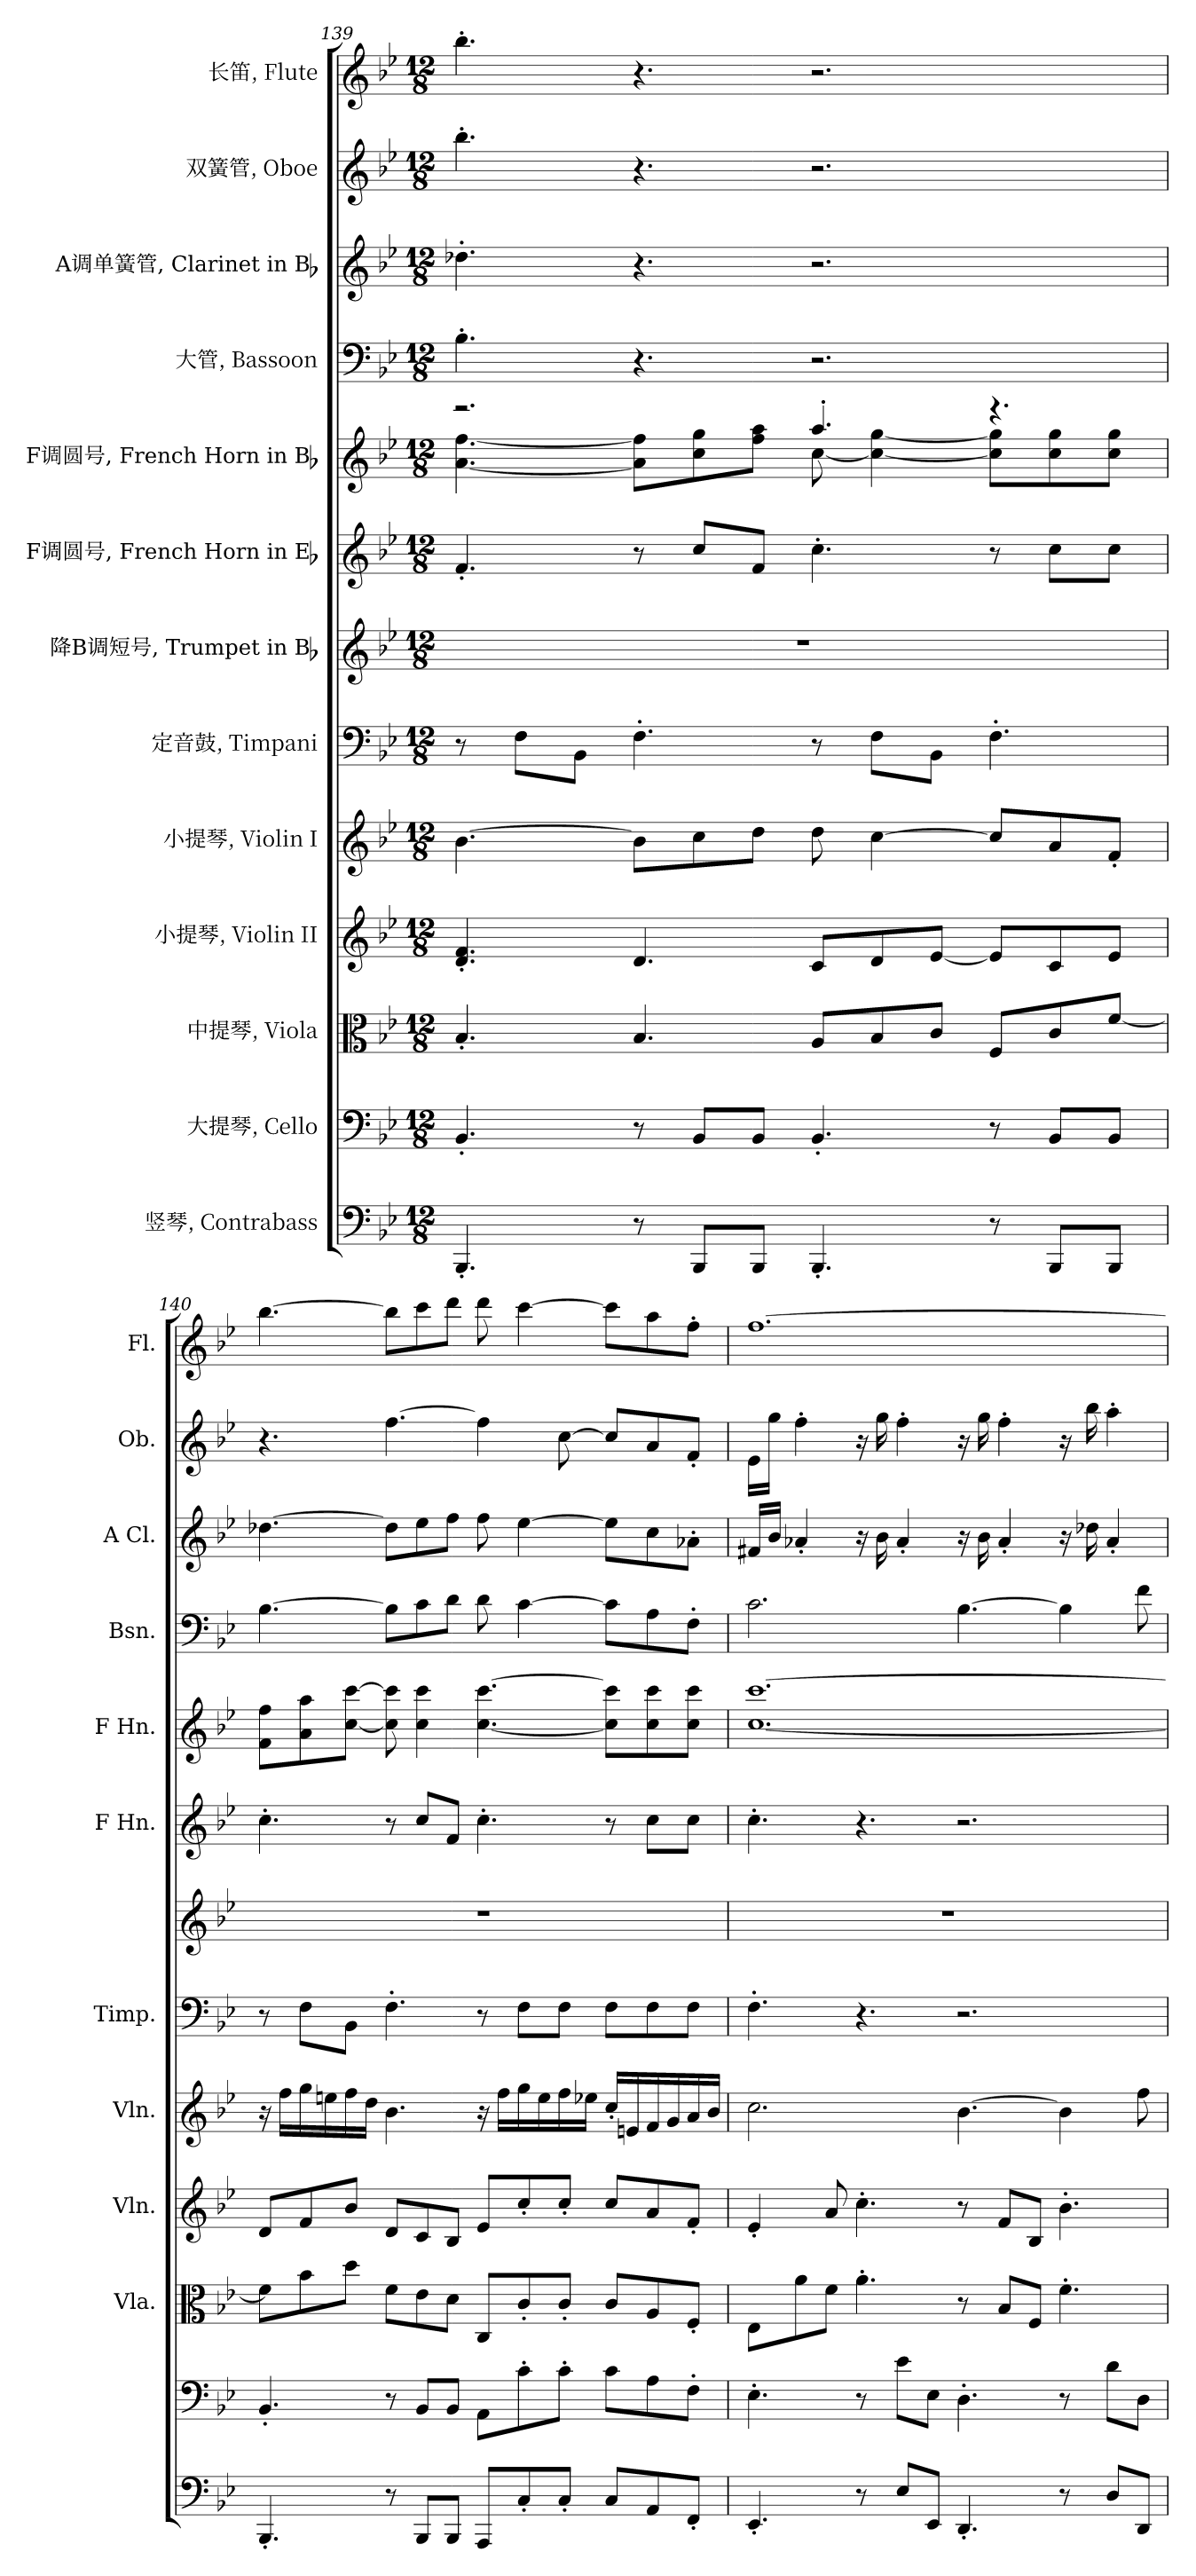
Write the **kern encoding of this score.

**kern	**kern	**kern	**kern	**kern	**kern	**kern	**kern	**kern	**kern	**kern	**kern	**kern
*part13	*part12	*part11	*part10	*part9	*part8	*part7	*part6	*part5	*part4	*part3	*part2	*part1
*staff13	*staff12	*staff11	*staff10	*staff9	*staff8	*staff7	*staff6	*staff5	*staff4	*staff3	*staff2	*staff1
*I"竖琴, Contrabass	*I"大提琴, Cello	*I"中提琴, Viola	*I"小提琴, Violin II	*I"小提琴, Violin I	*I"定音鼓, Timpani	*I"降B调短号, Trumpet in B-flat	*I"F调圆号, French Horn in E-flat	*I"F调圆号, French Horn in B-flat	*I"大管, Bassoon	*I"A调单簧管, Clarinet in B-flat	*I"双簧管, Oboe	*I"长笛, Flute
*	*	*I'Vla.	*I'Vln.	*I'Vln.	*I'Timp.	*	*I'F Hn.	*I'F Hn.	*I'Bsn.	*I'A Cl.	*I'Ob.	*I'Fl.
*clefF4	*clefF4	*clefC3	*clefG2	*clefG2	*clefF4	*clefG2	*clefG2	*clefG2	*clefF4	*clefG2	*clefG2	*clefG2
*	*	*	*	*	*	*ITrd1c2	*ITrd4c7	*ITrd4c7	*	*ITrd2c3	*	*
*k[b-e-]	*k[b-e-]	*k[b-e-]	*k[b-e-]	*k[b-e-]	*k[b-e-]	*k[b-e-a-d-]	*k[b-e-a-]	*k[b-e-a-]	*k[b-e-]	*k[f#]	*k[b-e-]	*k[b-e-]
*M12/8	*M12/8	*M12/8	*M12/8	*M12/8	*M12/8	*M12/8	*M12/8	*M12/8	*M12/8	*M12/8	*M12/8	*M12/8
=139	=139	=139	=139	=139	=139	=139	=139	=139	=139	=139	=139	=139
*	*	*	*	*	*	*	*	*^	*	*	*	*
4.BBB-'/	4.BB-'/	4.B-'/	4.d/' 4.f/'	[4.b-\	8r	1.r	4.B-'/	2.r	[4.d\ [4.b-\	4.B-'\	4.b-X'\	4.bb-'\	4.bb-'\
.	.	.	.	.	8F\L	.	.	.	.	.	.	.	.
.	.	.	.	.	8BB-\J	.	.	.	.	.	.	.	.
8r	8r	4.B-/	4.d/	8b-\L]	4.F'\	.	8r	.	8d\] 8b-\]L	4.r	4.r	4.r	4.r
8BBB-/L	8BB-/L	.	.	8cc\	.	.	8f/L	.	8f\ 8cc\	.	.	.	.
8BBB-/J	8BB-/J	.	.	8dd\J	.	.	8B-/J	.	8b-\ 8dd\J	.	.	.	.
4.BBB-'/	4.BB-'/	8A/L	8c/L	8dd\	8r	.	4.f'\	4.dd'/	[8f\	2.r	2.r	2.r	2.r
.	.	8B-/	8d/	[4cc\	8F\L	.	.	.	4f\_ [4cc\	.	.	.	.
.	.	8c/J	[8e-/J	.	8BB-\J	.	.	.	.	.	.	.	.
8r	8r	8F/L	8e-/L]	8cc/L]	4.F'\	.	8r	4.r	8f\] 8cc\]L	.	.	.	.
8BBB-/L	8BB-/L	8c/	8c/	8a/	.	.	8f\L	.	8f\ 8cc\	.	.	.	.
8BBB-/J	8BB-/J	[8f/J	8e-/J	8f'/J	.	.	8f\J	.	8f\ 8cc\J	.	.	.	.
*	*	*	*	*	*	*	*	*v	*v	*	*	*	*
!!LO:PB:g=z
=140	=140	=140	=140	=140	=140	=140	=140	=140	=140	=140	=140	=140
4.BBB-'/	4.BB-'/	8f\L]	8d/L	16r	8r	1.r	4.f'\	8B-\ 8b-\L	[4.B-\	[4.b-X\	4.r	[4.bb-\
.	.	.	.	16ff\LL	.	.	.	.	.	.	.	.
.	.	8b-\	8f/	16gg\	8F\L	.	.	8d\ 8dd\	.	.	.	.
.	.	.	.	16een\	.	.	.	.	.	.	.	.
.	.	8dd\J	8b-/J	16ff\	8BB-\J	.	.	[8f\ [8ff\J	.	.	.	.
.	.	.	.	16dd\JJ	.	.	.	.	.	.	.	.
8r	8r	8f\L	8d/L	4.b-\	4.F'\	.	8r	8f\] 8ff\]	8B-\L]	8b-\L]	[4.ff\	8bb-\L]
8BBB-/L	8BB-/L	8e-\	8c/	.	.	.	8f/L	4f\ 4ff\	8c\	8cc\	.	8ccc\
8BBB-/J	8BB-/J	8d\J	8B-/J	.	.	.	8B-/J	.	8d\J	8dd\J	.	8ddd\J
8AAA/L	8AA\L	8C/L	8e-/L	16r	8r	.	4.f'\	[4.f\ [4.ff\	8d\	8dd\	4ff\]	8ddd\
.	.	.	.	16ff\LL	.	.	.	.	.	.	.	.
8C'/	8c'\	8c'/	8cc'/	16gg\	8F\L	.	.	.	[4c\	[4cc\	.	[4ccc\
.	.	.	.	16ee\	.	.	.	.	.	.	.	.
8C'/J	8c'\J	8c'/J	8cc'/J	16ff\	8F\J	.	.	.	.	.	[8cc\	.
.	.	.	.	16ee-X\JJ	.	.	.	.	.	.	.	.
8C/L	8c\L	8c/L	8cc/L	16cc'/LL	8F\L	.	8r	8f\] 8ff\]L	8c\L]	8cc\L]	8cc/L]	8ccc\L]
.	.	.	.	16en/	.	.	.	.	.	.	.	.
8AA/	8A\	8A/	8a/	16f/	8F\	.	8f\L	8f\ 8ff\	8A\	8a\	8a/	8aa\
.	.	.	.	16g/	.	.	.	.	.	.	.	.
8FF'/J	8F'\J	8F'/J	8f'/J	16a/	8F\J	.	8f\J	8f\ 8ff\J	8F'\J	8fn'\J	8f'/J	8ff'\J
.	.	.	.	16b-/JJ	.	.	.	.	.	.	.	.
=141	=141	=141	=141	=141	=141	=141	=141	=141	=141	=141	=141	=141
4.EE-'/	4.E-'\	8E-\L	4e-'/	2.cc\	4.F'\	1.r	4.f'\	[1.f [1.ff	2.c\	16d#X/LL	16e-\LL	[1.ff
.	.	.	.	.	.	.	.	.	.	16g/JJ	16gg\JJ	.
.	.	8a\	.	.	.	.	.	.	.	4fn'/	4ff'\	.
.	.	8f\J	8a/	.	.	.	.	.	.	.	.	.
8r	8r	4.a'\	4.cc'\	.	4.r	.	4.r	.	.	16r	16r	.
.	.	.	.	.	.	.	.	.	.	16g\	16gg\	.
8E-/L	8e-\L	.	.	.	.	.	.	.	.	4f'/	4ff'\	.
8EE-/J	8E-\J	.	.	.	.	.	.	.	.	.	.	.
4.DD'/	4.D'\	8r	8r	[4.b-\	2.r	.	2.r	.	[4.B-\	16r	16r	.
.	.	.	.	.	.	.	.	.	.	16g\	16gg\	.
.	.	8B-/L	8f/L	.	.	.	.	.	.	4f'/	4ff'\	.
.	.	8F/J	8B-/J	.	.	.	.	.	.	.	.	.
8r	8r	4.f'\	4.b-'\	4b-\]	.	.	.	.	4B-\]	16r	16r	.
.	.	.	.	.	.	.	.	.	.	16b-X\	16bb-\	.
8D/L	8d\L	.	.	.	.	.	.	.	.	4f'/	4aa'\	.
8DD/J	8D\J	.	.	8ff\	.	.	.	.	8f\	.	.	.
=	=	=	=	=	=	=	=	=	=	=	=	=
*-	*-	*-	*-	*-	*-	*-	*-	*-	*-	*-	*-	*-
